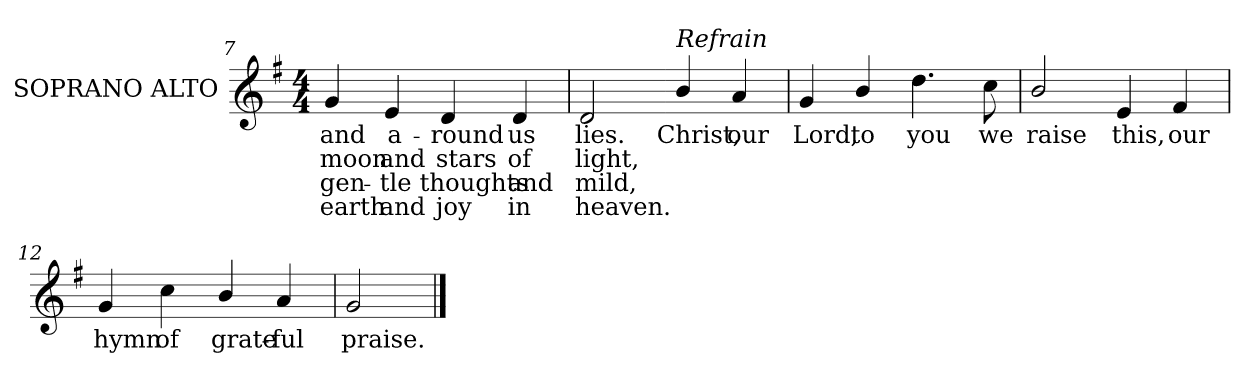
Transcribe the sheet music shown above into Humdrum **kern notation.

**kern	**text	**text	**text	**text
*part1	*part1	*part1	*part1	*part1
*staff1	*staff1	*staff1	*staff1	*staff1
*I"SOPRANO ALTO	*	*	*	*
*I'S. A.	*	*	*	*
!!LO:LB:g=z
*clefG2	*	*	*	*
*k[f#]	*	*	*	*
*G:	*	*	*	*
*M4/4	*	*	*	*
=7	=7	=7	=7	=7
!	!LO:LY:b:color=#000000	!LO:LY:b:color=#000000	!LO:LY:b:color=#000000	!LO:LY:b:color=#000000
4gi/	and	moon	gen-	earth
!	!LO:LY:b:color=#000000	!LO:LY:b:color=#000000	!LO:LY:b:color=#000000	!LO:LY:b:color=#000000
4ei/	a-	and	-tle	and
!	!LO:LY:b:color=#000000	!LO:LY:b:color=#000000	!LO:LY:b:color=#000000	!LO:LY:b:color=#000000
4di/	-round	stars	thoughts	joy
!	!LO:LY:b:color=#000000	!LO:LY:b:color=#000000	!LO:LY:b:color=#000000	!LO:LY:b:color=#000000
4di/	us	of	and	in
=8	=8	=8	=8	=8
!	!LO:LY:b:color=#000000	!LO:LY:b:color=#000000	!LO:LY:b:color=#000000	!LO:LY:b:color=#000000
2di/	lies.	light,	mild,	heaven.
=9-	=9-	=9-	=9-	=9-
!LO:TX:a:i:t=Refrain	!	!	!	!
!	!LO:LY:b:color=#000000	!	!	!
4bi/	Christ,	.	.	.
!	!LO:LY:b:color=#000000	!	!	!
4ai/	our	.	.	.
!!LO:LB:g=z
=10	=10	=10	=10	=10
!	!LO:LY:b:color=#000000	!	!	!
4gi/	Lord,	.	.	.
!	!LO:LY:b:color=#000000	!	!	!
4bi/	to	.	.	.
!	!LO:LY:b:color=#000000	!	!	!
4.ddi\	you	.	.	.
!	!LO:LY:b:color=#000000	!	!	!
8cci\	we	.	.	.
=11	=11	=11	=11	=11
!	!LO:LY:b:color=#000000	!	!	!
2bi/	raise	.	.	.
!	!LO:LY:b:color=#000000	!	!	!
4ei/	this,	.	.	.
!	!LO:LY:b:color=#000000	!	!	!
4f#i/	our	.	.	.
=12	=12	=12	=12	=12
!	!LO:LY:b:color=#000000	!	!	!
4gi/	hymn	.	.	.
!	!LO:LY:b:color=#000000	!	!	!
4cci\	of	.	.	.
!	!LO:LY:b:color=#000000	!	!	!
4bi/	grate-	.	.	.
!	!LO:LY:b:color=#000000	!	!	!
4ai/	-ful	.	.	.
=13	=13	=13	=13	=13
!	!LO:LY:b:color=#000000	!	!	!
2gi/	praise.	.	.	.
==	==	==	==	==
*-	*-	*-	*-	*-
